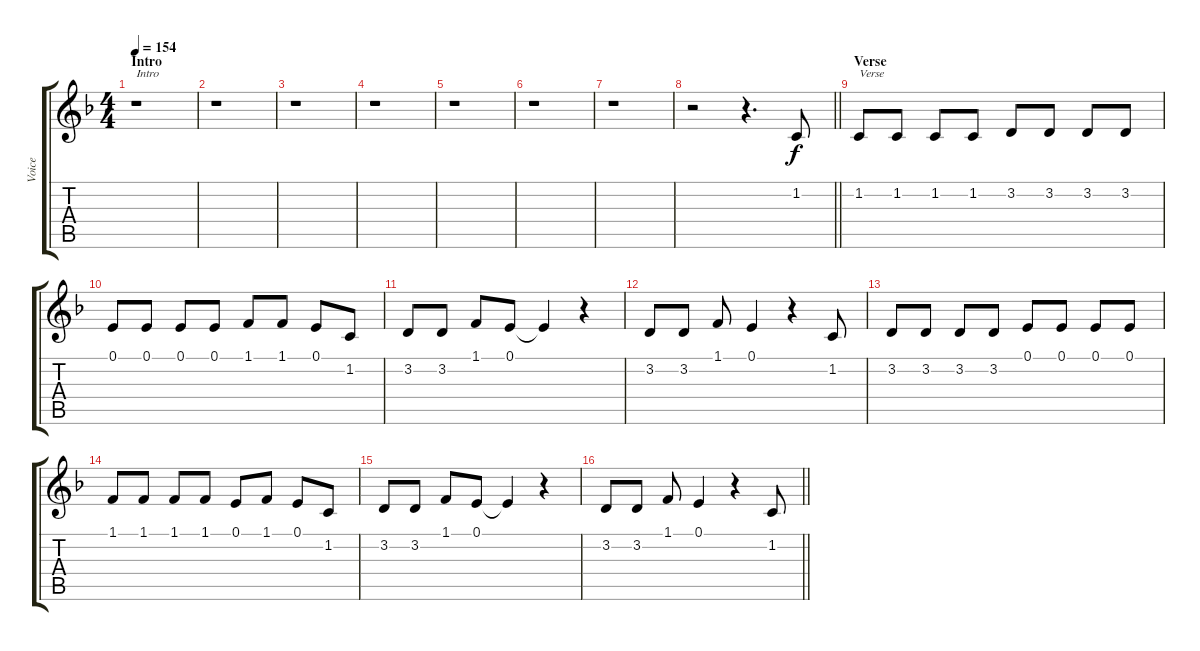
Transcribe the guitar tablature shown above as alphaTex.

\track ("Voice" "Voice") {instrument clarinet}
\staff {score tabs}
\tuning (E4 B3 G3 D3 A2 E2) {hide}
\ts (4 4)
\section ("" "Intro")
\tempo 154
\clef g2
\ks f
r.1{txt "Intro" dy f instrument clarinet} |
r.1 |
r.1 |
r.1 |
r.1 |
r.1 |
r.1 |
\barLineRight lightlight
r.2 r.4{d} 1.2.8 |
\section ("" "Verse")
1.2.8{txt "Verse"} 1.2.8 1.2.8 1.2.8 3.2.8 3.2.8 3.2.8 3.2.8 |
0.1.8 0.1.8 0.1.8 0.1.8 1.1.8 1.1.8 0.1.8 1.2.8 |
3.2.8 3.2.8 1.1.8 0.1.8 0.1{t}.4 r.4 |
3.2.8 3.2.8 1.1.8 0.1.4 r.4 1.2.8 |
3.2.8 3.2.8 3.2.8 3.2.8 0.1.8 0.1.8 0.1.8 0.1.8 |
1.1.8 1.1.8 1.1.8 1.1.8 0.1.8 1.1.8 0.1.8 1.2.8 |
3.2.8 3.2.8 1.1.8 0.1.8 0.1{t}.4 r.4 |
\barLineRight lightlight
3.2.8 3.2.8 1.1.8 0.1.4 r.4 1.2.8
